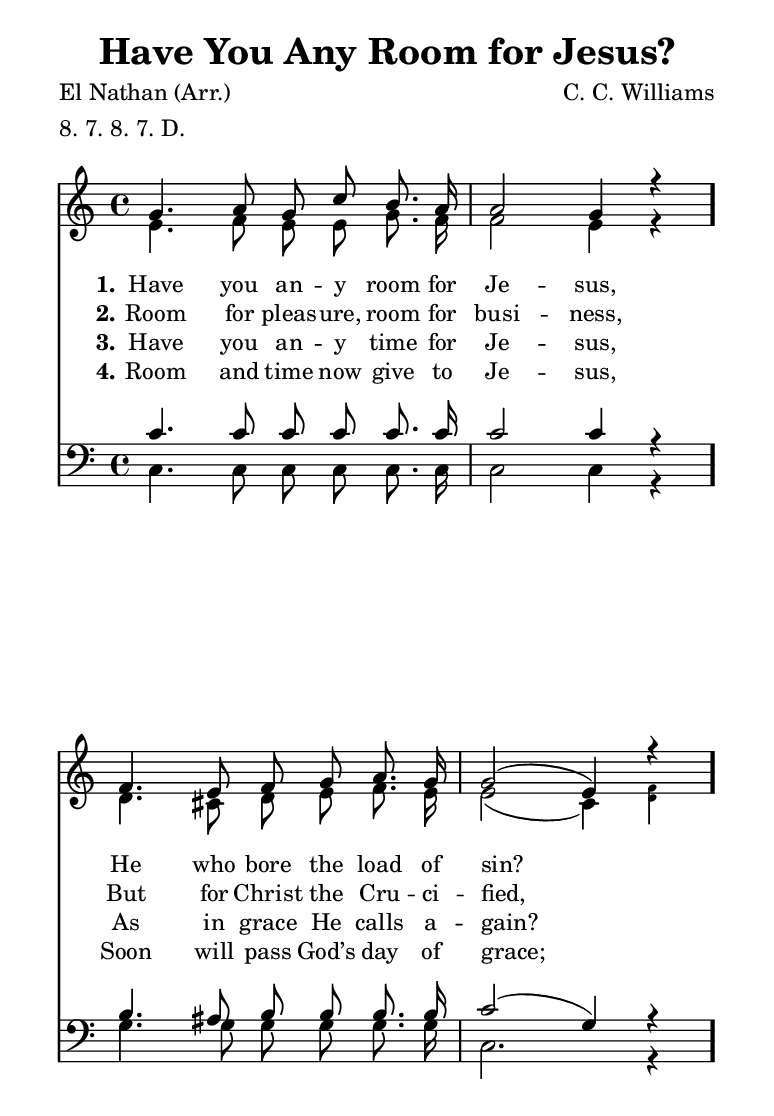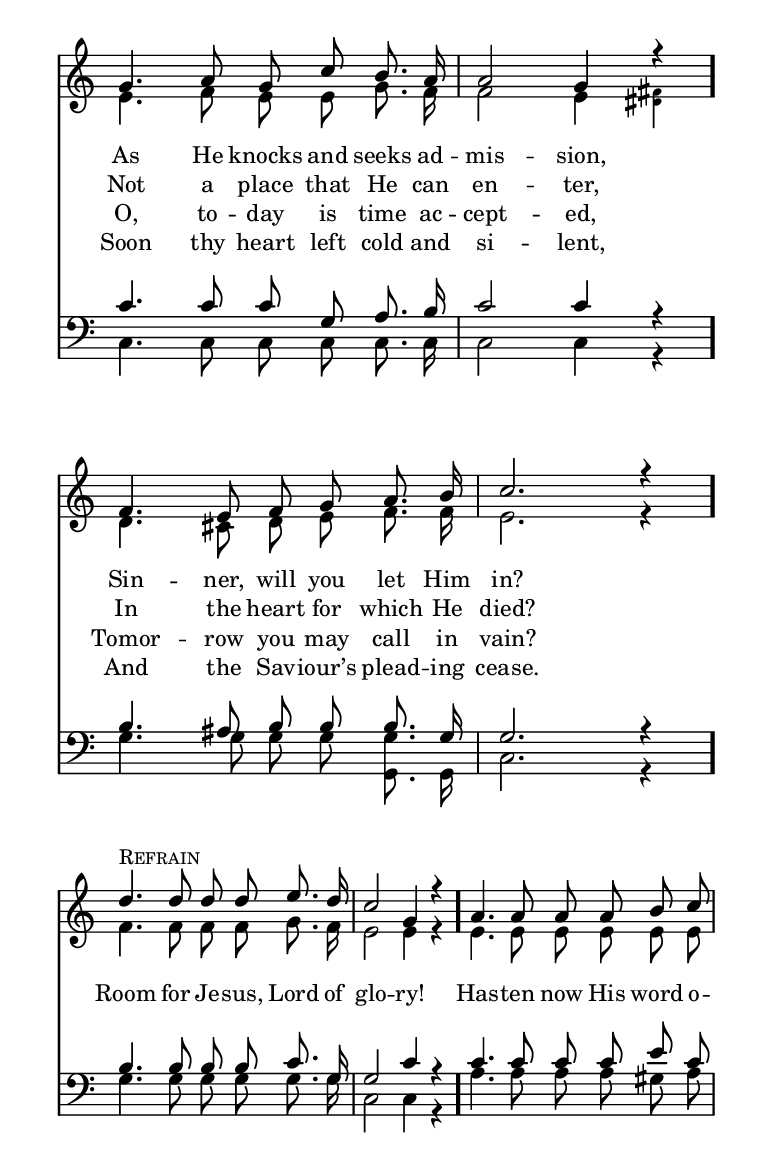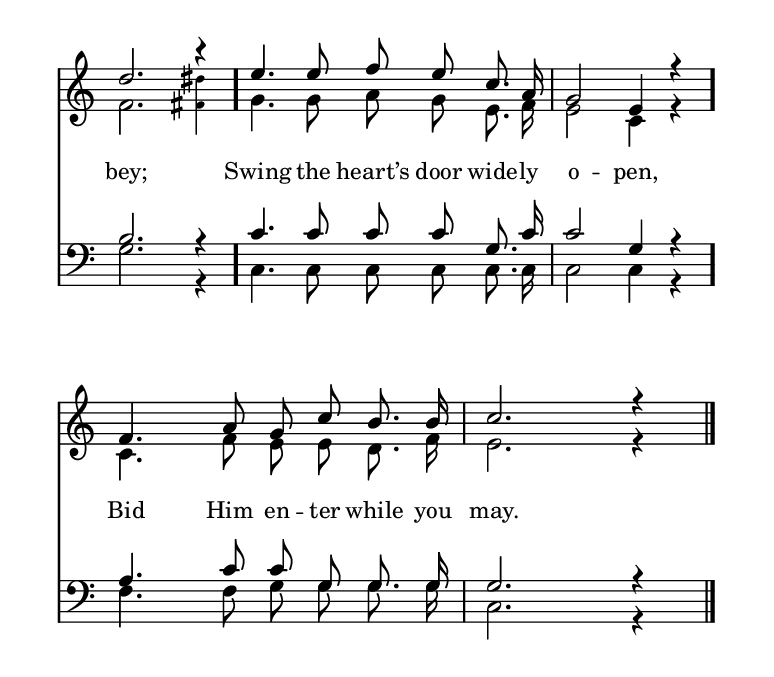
\include "common/global.ily"
\paper {
  \include "common/paper.ily"
  systems-per-page = #(cond (is-eogsized 5) (#t #f))
}

\header{
  hymnnumber = "92"
  title = "Have You Any Room for Jesus?"
  tunename = ""
  meter = "8. 7. 8. 7. D."
  poet = "El Nathan (Arr.)"
  composer = "C. C. Williams"
  %copyright = ""
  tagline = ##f
}

% for fermata in MIDI
ta = { \tempo 4=80 }
tb = { \tempo 4=40 }

patternAA = { c4. c8 c8 c8 c8. c16 | c2 c4 c4 }
patternAB = { c4. c8 c8 c8 c8. c16 | c2.   c4 }
patternAC = { c4. c8 c8 c8 c8  c8  | c2.   c4 }

global = {
  \include "common/overrides.ily"
  \override Staff.TimeSignature.style = #'()
  \time 4/4
  \override Score.MetronomeMark.transparent = ##t % hide all fermata changes too
  \ta
  \key c \major
  %\partial 4
  \autoBeamOff
}

notesSoprano = {
\global
\relative c'' {

  \changePitch \patternAA { g a g c b a | a g r }
  f4. e8 f8 g8 a8. g16 | g2( e4) r4
  g4. a8 g8 c8 b8. a16 | a2 g4 r4
  \changePitch \patternAB { f e f g a b | c r }

  << s^\markup { \small \caps "Refrain" }
  \changePitch \patternAA { d d d d e d | c g r } >>
  a4. a8 a8 a8 b8 c8 | d2. r4
  \changePitch \patternAA { e e f e c a | g e r }
  \changePitch \patternAB { f a g c b b | c r }

  \bar "|."

}
}

notesAlto = {
\global
\relative e' {

  \changePitch \patternAA { e f e e g f | f e r }
  d4. cis8 d8 e8 f8. e16 | e2( c4) \once \override NoteHead.font-size = #-4 << f4 d4 >>
  e4. f8 e8 e8 g8. f16 | f2 e4 \once \override NoteHead.font-size = #-4 << fis4 dis4 >>
  \changePitch \patternAB { d cis d e f f | e r }

  \changePitch \patternAA { f f f f g f | e e r }
  e4. e8 e8 e8 e8 e8 | f2. \once \override NoteHead.font-size = #-4 << dis'4 fis,4 >>
  \changePitch \patternAA { g g a g e f | e c r }
  \changePitch \patternAB { c f e e d f | e r }

}
}

notesTenor = {
\global
\relative a {

  \changePitch \patternAA { c c c c c c | c c r }
  \changePitch \patternAA { b ais b b b b | c( g) r }
  \changePitch \patternAA { c c c g a b | c c r }
  \changePitch \patternAB { b ais b b b g | g r }

  \changePitch \patternAA { b b b b c g | g c r }
  \changePitch \patternAC { c c c c e c | b r }
  \changePitch \patternAA { c c c c g c | c g r }
  \changePitch \patternAB { a c c g g g | g r }

}
}

notesBass = {
\global
\relative f {

  \changePitch \patternAA { c c c c c c | c c r }
  \changePitch \patternAB { g' g g g g g | c, r }
  \changePitch \patternAA { c c c c c c | c c r }
  \changePitch \patternAB { g' g g g < g g, > g, c r }

  \changePitch \patternAA { g' g g g g g | c, c r }
  \changePitch \patternAC { a' a a a gis a | g r }
  \changePitch \patternAA { c, c c c c c | c c r }
  \changePitch \patternAB { f f g g g g | c, r }

}
}

Refrain = \lyricmode {

Room for Je -- sus, Lord of glo -- ry! \bar "."
Has -- ten now His word o -- bey; \bar "."
Swing the heart’s door wide -- ly o -- pen, \bar "."
Bid Him en -- ter while you may. \bar "."

}

wordsA = \lyricmode {
\set stanza = "1."

Have you an -- y room for Je -- sus, \bar "."
He who bore the load of sin? \bar "."
As He knocks and seeks ad -- mis -- sion, \bar "."
Sin -- ner, will you let Him in? \bar "."

}

wordsB = \lyricmode {
\set stanza = "2."

Room for pleas -- ure, room for busi -- ness,
But for Christ the Cru -- ci -- fied,
Not a place that He can en -- ter,
In the heart for which He died?

\Refrain

}

wordsC = \lyricmode {
\set stanza = "3."

Have you an -- y time for Je -- sus,
As in grace He calls a -- gain?
O, to -- day is time ac -- cept -- ed,
% XXX the "To" in "To -- mor -- row" is supposed to go with the grace notes
Tomor -- row you may call in vain?

}

wordsD = \lyricmode {
\set stanza = "4."

Room and time now give to Je -- sus,
Soon will pass God’s day of grace;
Soon thy heart left cold and si -- lent,
And the Sav -- iour’s plead -- ing cease.

}

\score {
  \context ChoirStaff <<
    \context Staff = upper <<
      \set ChoirStaff.systemStartDelimiter = #'SystemStartBar
      \context Voice  = sopranos { \voiceOne << \notesSoprano >> }
      \context Voice  = altos { \voiceTwo << \notesAlto >> }
      \context Lyrics = one   \lyricsto sopranos \wordsA
      \context Lyrics = two   \lyricsto sopranos \wordsB
      \context Lyrics = three \lyricsto sopranos \wordsC
      \context Lyrics = four  \lyricsto sopranos \wordsD
    >>
    \context Staff = men <<
      \clef bass
      \context Voice  = tenors { \voiceOne << \notesTenor >> }
      \context Voice  = basses { \voiceTwo << \notesBass >> }
    >>
  >>
  \layout {
    \include "common/layout.ily"
  }
  \midi{
    \include "common/midi.ily"
  }
}

\version "2.18.0"  % necessary for upgrading to future LilyPond versions.

% vi:set et ts=2 sw=2 ai nocindent syntax=lilypond:
